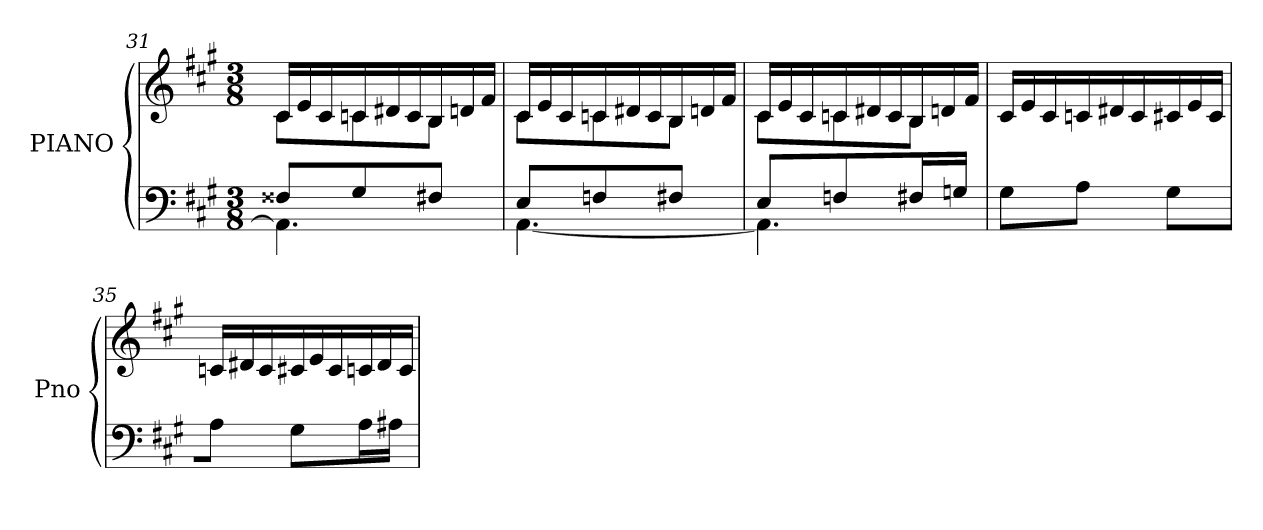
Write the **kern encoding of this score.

**kern	**kern
*part1	*part1
*staff2	*staff1
*I"PIANO	*
*I'Pno	*
*clefF4	*clefG2
*k[f#c#g#]	*k[f#c#g#]
*M3/8	*M3/8
=31	=31
*^	*
*	*	*Xtuplet
*	*	*^
8F##X/L	4.AA\]	24c#/LL	8c#\L
.	.	24e/	.
.	.	24c#/	.
8G#/	.	24cn/	8c\
.	.	24d#X/	.
.	.	24c/	.
8F#X/J	.	24B/	8B\J
.	.	24dn/	.
.	.	24f#/JJ	.
!!LO:LB:g=z	!!
=32	=32	=32	=32
8E/L	[4.AA\	24c#/LL	8c#\L
.	.	24e/	.
.	.	24c#/	.
8Fn/	.	24cn/	8c\
.	.	24d#X/	.
.	.	24c/	.
8F#X/J	.	24B/	8B\J
.	.	24dn/	.
.	.	24f#/JJ	.
=33	=33	=33	=33
8E/L	4.AA\]	24c#/LL	8c#\L
.	.	24e/	.
.	.	24c#/	.
8Fn/	.	24cn/	8c\
.	.	24d#X/	.
.	.	24c/	.
16F#X/L	.	24B/	8B\J
.	.	24dn/	.
16Gn/JJ	.	.	.
.	.	24f#/JJ	.
*v	*v	*	*
*	*v	*v
=34	=34
8G#\L	24c#/LL
.	24e/
.	24c#/
8A\J	24cn/
.	24d#X/
.	24c/
8G#\L	24c#X/
.	24e/
.	24c#/JJ
=35	=35
8A\J	24cn/LL
.	24d#X/
.	24c/
8G#\L	24c#X/
.	24e/
.	24c#/
16A\L	24cn/
.	24d#/
16A#X\JJ	.
.	24c/JJ
=	=
*-	*-
